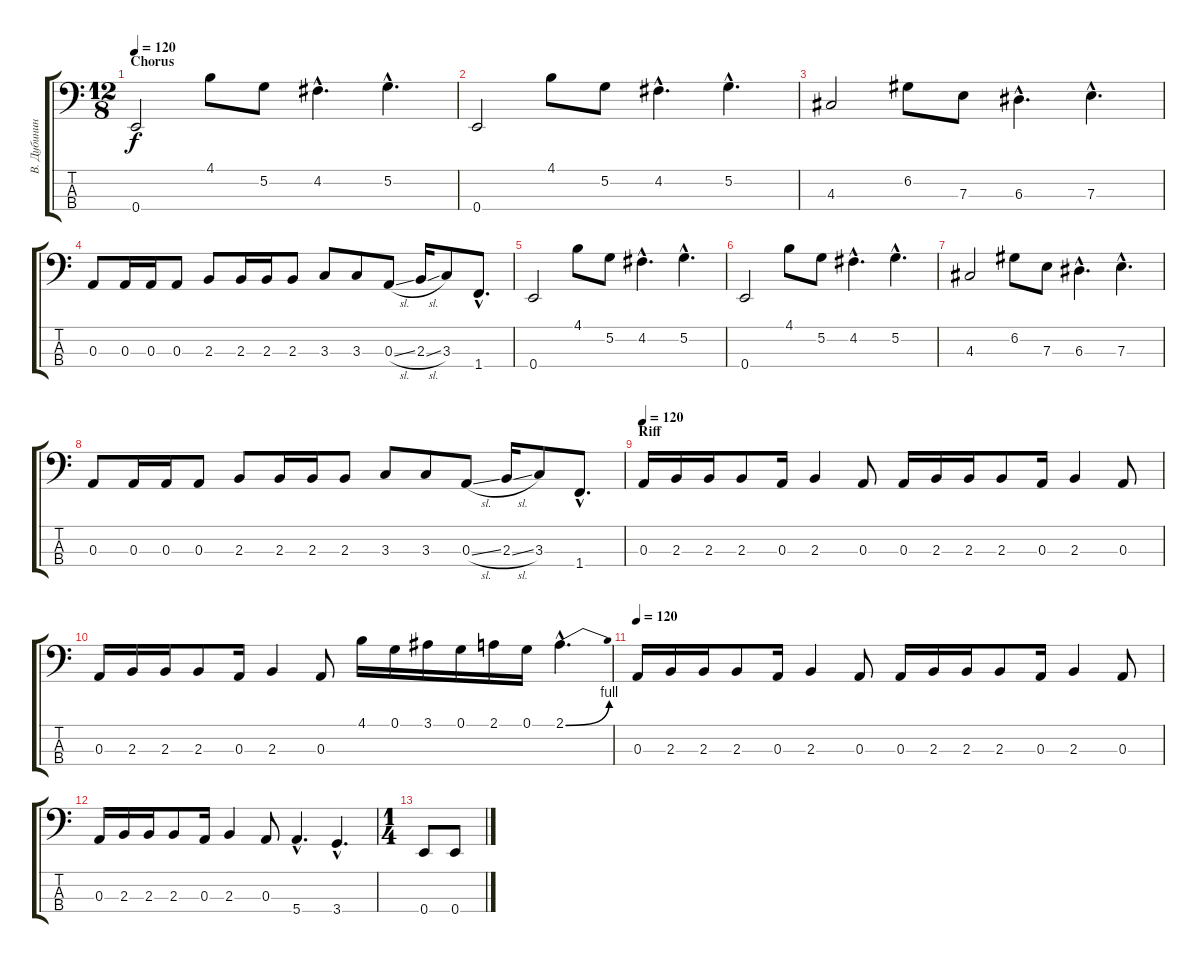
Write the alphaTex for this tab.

\track ("В. Дубинин" "В. Дубинин") {instrument acousticbass}
\staff {score tabs}
\tuning (G2 D2 A1 E1) {hide}
\ts (12 8)
\section ("" "Chorus")
\tempo 120
\clef f4
\ks c
0.4.2{dy f} 4.1.8 5.2.8 4.2{hac}.4{d} 5.2{hac}.4{d} |
0.4.2 4.1.8 5.2.8 4.2{hac}.4{d} 5.2{hac}.4{d} |
4.3.2 6.2.8 7.3.8 6.3{hac}.4{d} 7.3{hac}.4{d} |
0.3.8 0.3.16 0.3.16 0.3.8 2.3.8 2.3.16 2.3.16 2.3.8 3.3.8 3.3.8 0.3{sl}.8 2.3{sl}.16 3.3.8 1.4{hac}.8{d} |
0.4.2 4.1.8 5.2.8 4.2{hac}.4{d} 5.2{hac}.4{d} |
0.4.2 4.1.8 5.2.8 4.2{hac}.4{d} 5.2{hac}.4{d} |
4.3.2 6.2.8 7.3.8 6.3{hac}.4{d} 7.3{hac}.4{d} |
0.3.8 0.3.16 0.3.16 0.3.8 2.3.8 2.3.16 2.3.16 2.3.8 3.3.8 3.3.8 0.3{sl}.8 2.3{sl}.16 3.3.8 1.4{hac}.8{d} |
\section ("" "Riff")
\tempo 120
0.3.16 2.3.16 2.3.16 2.3.8 0.3.16 2.3.4 0.3.8 0.3.16 2.3.16 2.3.16 2.3.8 0.3.16 2.3.4 0.3.8 |
0.3.16 2.3.16 2.3.16 2.3.8 0.3.16 2.3.4 0.3.8 4.1.16 0.1.16 3.1.16 0.1.16 2.1.16 0.1.16 2.1{be (bend 0 0 60 4) hac}.4{d} |
\tempo 120
0.3.16 2.3.16 2.3.16 2.3.8 0.3.16 2.3.4 0.3.8 0.3.16 2.3.16 2.3.16 2.3.8 0.3.16 2.3.4 0.3.8 |
0.3.16 2.3.16 2.3.16 2.3.8 0.3.16 2.3.4 0.3.8 5.4{hac}.4{d} 3.4{hac}.4{d} |
\ts (1 4)
0.4.8 0.4.8
